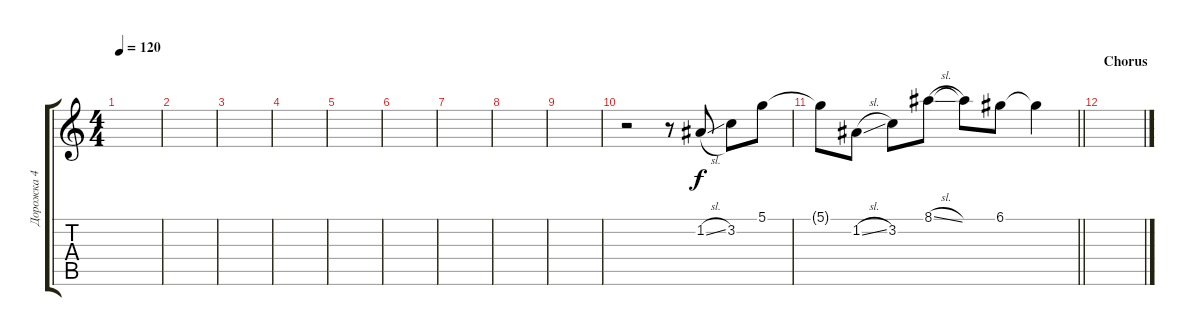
\track ("Дорожка 4" "Дорожка 4") {instrument distortionguitar}
\staff {score tabs}
\tuning (D4 A3 F3 C3 G2 C2) {hide}
\ts (4 4)
\tempo 120
\clef g2
\ks c
|
|
|
|
|
|
|
|
|
r.2 r.8 1.2{sl}.8 3.2.8 5.1.8 |
\barLineRight lightlight
5.1{t}.8 1.2{sl}.8 3.2.8 8.1{sl}.8 8.1{t}.8 6.1.8 6.1{t}.4 |
\section ("" "Chorus")
